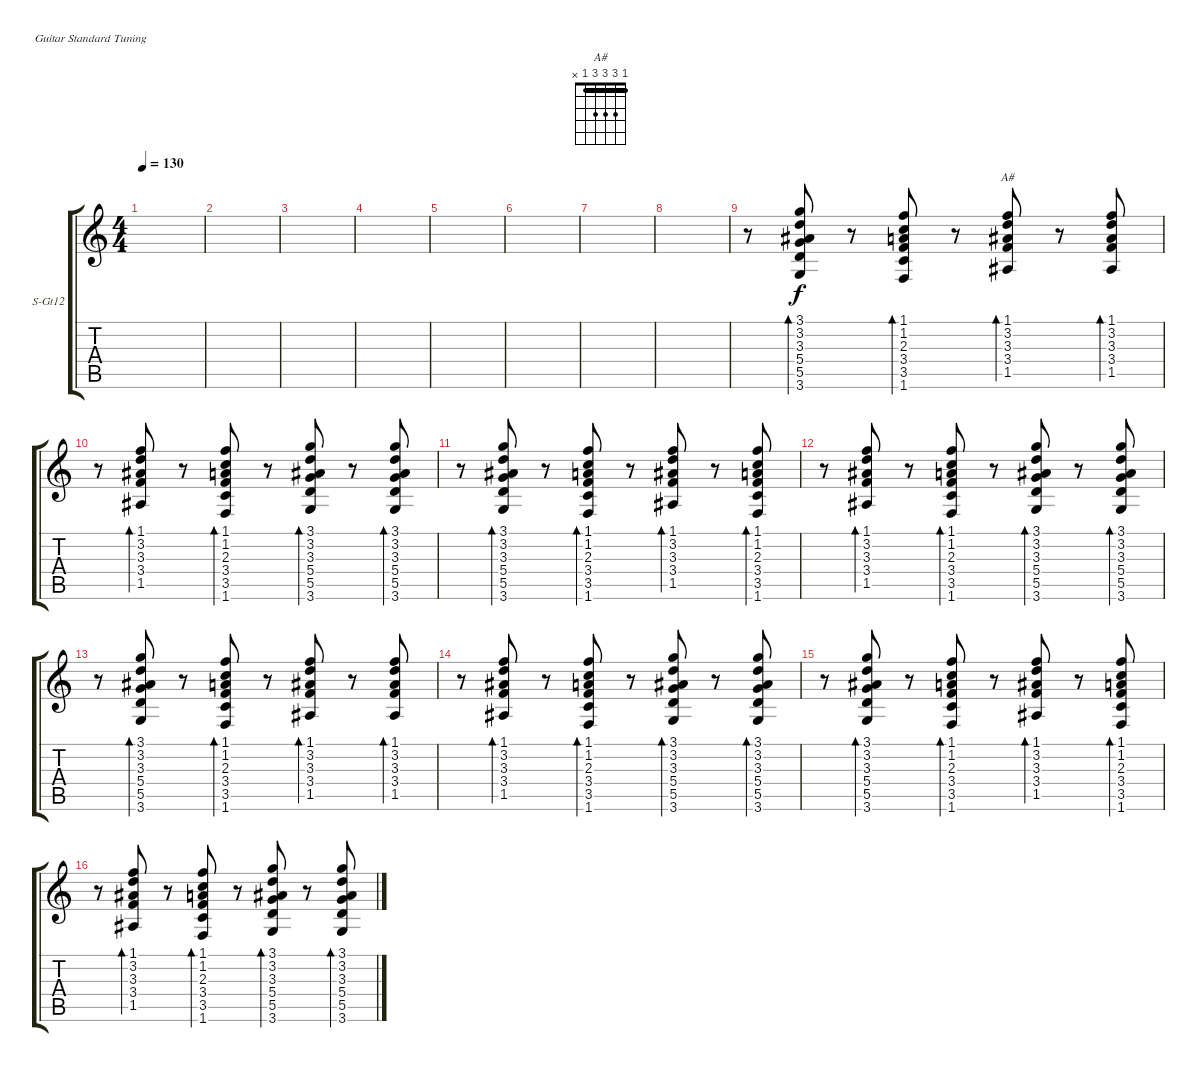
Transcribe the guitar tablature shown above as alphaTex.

\defaultSystemsLayout 4
\bracketExtendMode groupsimilarinstruments
\firstSystemTrackNameOrientation horizontal
\otherSystemsTrackNameOrientation horizontal
\track ("Гусли" "S-Gt12") {instrument acousticguitarsteel}
\staff {score tabs}
\tuning (E4 B3 G3 D3 A2 E2)
\chord ("A#" 1 3 3 3 1 x) {barre 1}
\ts (4 4)
\tempo 130
\clef g2
\ks c
|
|
|
|
|
|
|
|
r.8 (3.6 5.5 5.4 3.3 3.2 3.1).8{bd 114} r.8 (1.6 3.5 3.4 2.3 1.2 1.1).8{bd 114} r.8 (1.5 3.4 3.3 3.2 1.1).8{bd 114 ch "A#"} r.8 (1.5 3.4 3.3 3.2 1.1).8{bd 114} |
r.8 (1.5 3.4 3.3 3.2 1.1).8{bd 114} r.8 (1.6 3.5 3.4 2.3 1.2 1.1).8{bd 114} r.8 (3.6 5.5 5.4 3.3 3.2 3.1).8{bd 114} r.8 (3.6 5.5 5.4 3.3 3.2 3.1).8{bd 114} |
r.8 (3.6 5.5 5.4 3.3 3.2 3.1).8{bd 114} r.8 (1.6 3.5 3.4 2.3 1.2 1.1).8{bd 114} r.8 (1.5 3.4 3.3 3.2 1.1).8{bd 114} r.8 (1.6 3.5 3.4 2.3 1.2 1.1).8{bd 114} |
r.8 (1.5 3.4 3.3 3.2 1.1).8{bd 114} r.8 (1.6 3.5 3.4 2.3 1.2 1.1).8{bd 114} r.8 (3.6 5.5 5.4 3.3 3.2 3.1).8{bd 114} r.8 (3.6 5.5 5.4 3.3 3.2 3.1).8{bd 114} |
r.8 (3.6 5.5 5.4 3.3 3.2 3.1).8{bd 114} r.8 (1.6 3.5 3.4 2.3 1.2 1.1).8{bd 114} r.8 (1.5 3.4 3.3 3.2 1.1).8{bd 114} r.8 (1.5 3.4 3.3 3.2 1.1).8{bd 114} |
r.8 (1.5 3.4 3.3 3.2 1.1).8{bd 114} r.8 (1.6 3.5 3.4 2.3 1.2 1.1).8{bd 114} r.8 (3.6 5.5 5.4 3.3 3.2 3.1).8{bd 114} r.8 (3.6 5.5 5.4 3.3 3.2 3.1).8{bd 114} |
r.8 (3.6 5.5 5.4 3.3 3.2 3.1).8{bd 114} r.8 (1.6 3.5 3.4 2.3 1.2 1.1).8{bd 114} r.8 (1.5 3.4 3.3 3.2 1.1).8{bd 114} r.8 (1.6 3.5 3.4 2.3 1.2 1.1).8{bd 114} |
r.8 (1.5 3.4 3.3 3.2 1.1).8{bd 114} r.8 (1.6 3.5 3.4 2.3 1.2 1.1).8{bd 114} r.8 (3.6 5.5 5.4 3.3 3.2 3.1).8{bd 114} r.8 (3.6 5.5 5.4 3.3 3.2 3.1).8{bd 114}
